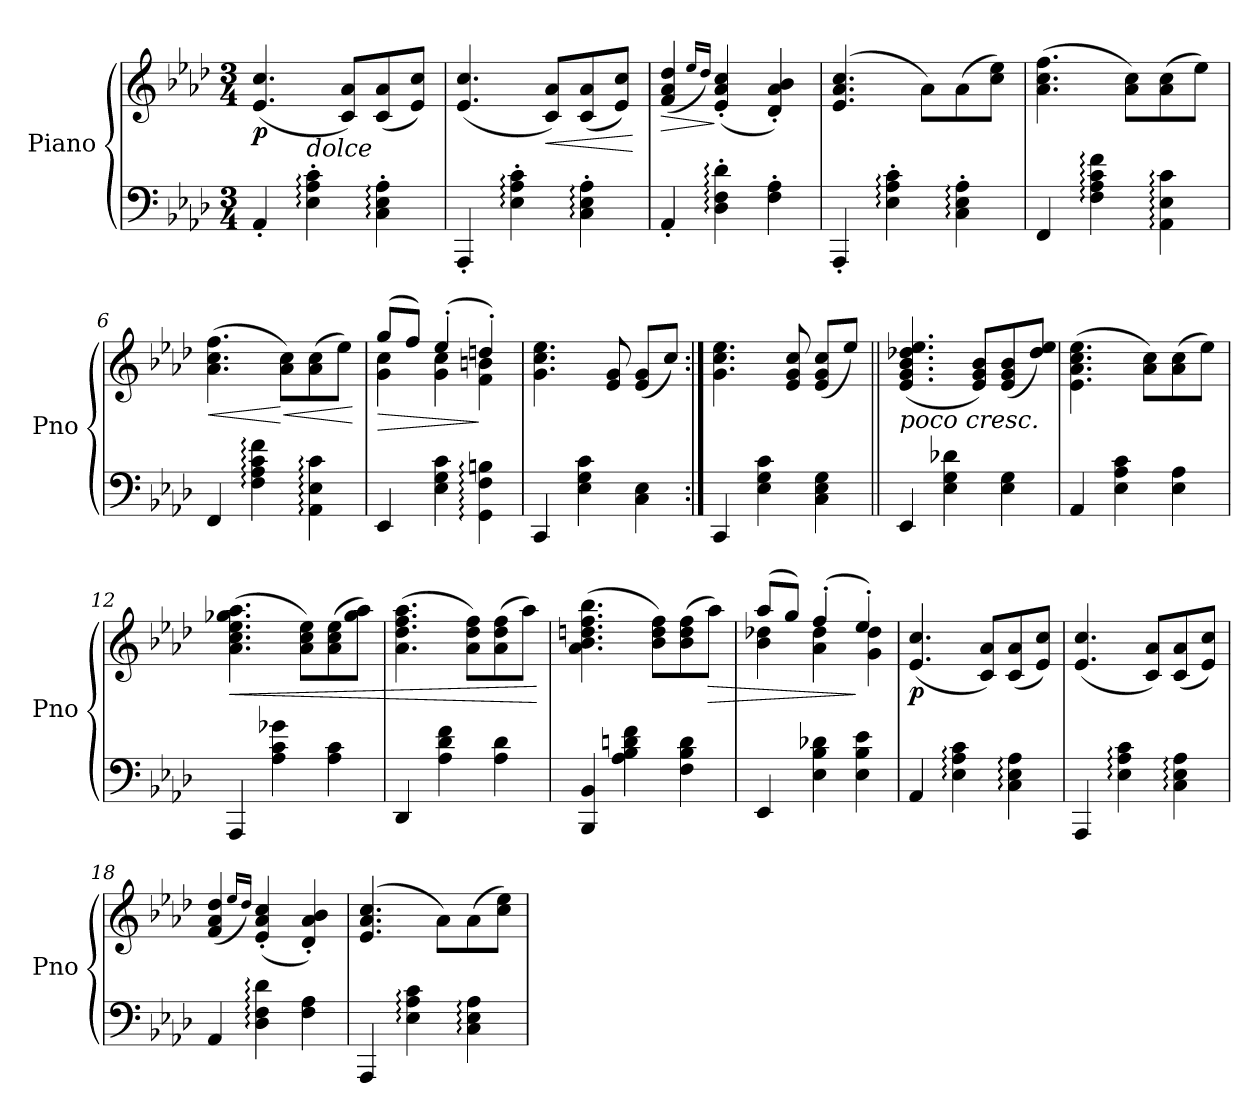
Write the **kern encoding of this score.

**kern	**kern	**dynam
*part1	*part1	*part1
*staff2	*staff1	*staff1/2
*I"Piano	*	*
*I'Pno	*	*
*clefF4	*clefG2	*
*k[b-e-a-d-]	*k[b-e-a-d-]	*
*M3/4	*M3/4	*
=1	=1	=1
!	!	!LO:DY:b
4AA-'/	(<4.e-/ 4.cc/	p
!LO:TX:a:i:t=dolce	!	!
4E-\:' 4A-\:' 4c\:'	.	.
.	8c/ 8a-/L)	.
4C\:' 4E-\:' 4A-\:'	(<8c/ 8a-/	.
.	8e-/ 8cc/J)	.
=2	=2	=2
4AAA-'/	(<4.e-/ 4.cc/	.
4E-\:' 4A-\:' 4c\:'	.	.
!	!	!LO:HP:b
.	8c/ 8a-/L)	<
4C\:' 4E-\:' 4A-\:'	(<8c/ 8a-/	.
.	8e-/ 8cc/J)	.
.	.	[
=3	=3	=3
!	!	!LO:HP:b
4AA-'/	(>4f/ 4a-/ 4dd-/	>
.	16qee-/LL	.
.	16qdd-/JJ)	.
4D-\:' 4F\:' 4d-\:'	(<4e-/' 4a-/' 4cc/'	]
4F\' 4A-\'	4d-/' 4a-/' 4b-/')	.
=4	=4	=4
4AAA-'/	(>4.e-/ 4.a-/ 4.cc/	.
4E-\:' 4A-\:' 4c\:'	.	.
.	8a-\L)	.
4C\:' 4E-\:' 4A-\:'	(>8a-\	.
.	8cc\ 8ee-\J)	.
=5	=5	=5
4FF/	(>4.a-\ 4.cc\ 4.ff\	.
4F\: 4A-\: 4c\: 4f\:	.	.
.	8a-\ 8cc\L)	.
4AA-\: 4E-\: 4c\:	(>8a-\ 8cc\	.
.	8ee-\J)	.
=6	=6	=6
!	!	!LO:HP:b
4FF/	(>4.a-\ 4.cc\ 4.ff\	<
4F\: 4A-\: 4c\: 4f\:	.	.
!	!	!LO:HP:n=1:b
.	8a-\ 8cc\L)	[ <
4AA-\: 4E-\: 4c\:	(>8a-\ 8cc\	.
.	8ee-\J)	.
.	.	[
!!LO:LB:g=z
=7	=7	=7
!	!	!LO:HP:b
*	*^	*
4EE-/	(>8gg/L	4g\ 4cc\	>
.	8ff/J)	.	.
4E-\ 4G\ 4c\	(>4ee-'/	4g\ 4cc\	.
4GG\: 4F\: 4Bn\:	4ddn'/)	4f\ 4bn\	]
*	*v	*v	*
=8	=8	=8
4CC/	4.g\ 4.cc\ 4.ee-\	.
4E-\ 4G\ 4c\	.	.
.	8e-/ 8g/	.
4C\ 4E-\	(<8e-/ 8g/L	.
.	8cc/J)	.
=9:|!	=9:|!	=9:|!
4CC/	4.g\ 4.cc\ 4.ee-\	.
4E-\ 4G\ 4c\	.	.
.	8e-/ 8g/ 8cc/	.
4C\ 4E-\ 4G\	(<8e-/ 8g/ 8cc/L	.
.	8ee-/J)	.
=10||	=10||	=10||
!LO:TX:a:i:t=poco cresc.	!	!
4EE-/	(>4.e-/ 4.g/ 4.b-/ 4.dd-X/ 4.ee-/	.
4E-\ 4G\ 4d-X\	.	.
.	8e-/ 8g/ 8b-/L)	.
4E-\ 4G\	(<8e-/ 8g/ 8b-/	.
.	8dd-/ 8ee-/J)	.
=11	=11	=11
4AA-/	(>4.e-\ 4.a-\ 4.cc\ 4.ee-\	.
4E-\ 4A-\ 4c\	.	.
.	8a-\ 8cc\L)	.
4E-\ 4A-\	(>8a-\ 8cc\	.
.	8ee-\J)	.
=12	=12	=12
!	!	!LO:HP:b
4AAA-/	(>4.a-\ 4.cc\ 4.ee-\ 4.gg-X\ 4.aa-\	<
4A-\ 4c\ 4g-X\	.	.
.	8a-\ 8cc\ 8ee-\L)	.
4A-\ 4c\	(>8a-\ 8cc\ 8ee-\	.
.	8gg-\ 8aa-\J)	.
=13	=13	=13
4DD-/	(>4.a-\ 4.dd-\ 4.ff\ 4.aa-\	.
4A-\ 4d-\ 4f\	.	.
.	8a-\ 8dd-\ 8ff\L)	.
4A-\ 4d-\	(>8a-\ 8dd-\ 8ff\	.
.	8aa-\J)	.
.	.	[
!!LO:LB:g=z
=14	=14	=14
4BBB-/ 4BB-/	(>4.a-\ 4.b-\ 4.ddn\ 4.ff\ 4.bb-\	.
4A-\ 4B-\ 4dn\ 4f\	.	.
.	8b-\ 8dd\ 8ff\L)	.
4F\ 4B-\ 4d\	(>8b-\ 8dd\ 8ff\	.
!	!	!LO:HP:b
.	8aa-\J)	>
=15	=15	=15
*	*^	*
4EE-/	(>8aa-/L	4b-\ 4dd-X\	.
.	8gg/J)	.	.
4E-\ 4B-\ 4d-X\	(>4ff'/	4a-\ 4dd-\	.
4E-\ 4B-\ 4e-\	4ee-'/)	4g\ 4dd-\	]
=16	=16	=16	=16
!	!	!	!LO:DY:b
*	*v	*v	*
4AA-/	(<4.e-/ 4.cc/	p
4E-\: 4A-\: 4c\:	.	.
.	8c/ 8a-/L)	.
4C\: 4E-\: 4A-\:	(<8c/ 8a-/	.
.	8e-/ 8cc/J)	.
=17	=17	=17
4AAA-/	(<4.e-/ 4.cc/	.
4E-\: 4A-\: 4c\:	.	.
.	8c/ 8a-/L)	.
4C\: 4E-\: 4A-\:	(<8c/ 8a-/	.
.	8e-/ 8cc/J)	.
=18	=18	=18
4AA-/	(>4f/ 4a-/ 4dd-/	.
.	16qee-/LL	.
.	16qdd-/JJ)	.
4D-\: 4F\: 4d-\:	(<4e-/' 4a-/' 4cc/'	.
4F\ 4A-\	4d-/' 4a-/' 4b-/')	.
=19	=19	=19
4AAA-/	(>4.e-/ 4.a-/ 4.cc/	.
4E-\: 4A-\: 4c\:	.	.
.	8a-\L)	.
4C\: 4E-\: 4A-\:	(>8a-\	.
.	8cc\ 8ee-\J)	.
=	=	=
*-	*-	*-
